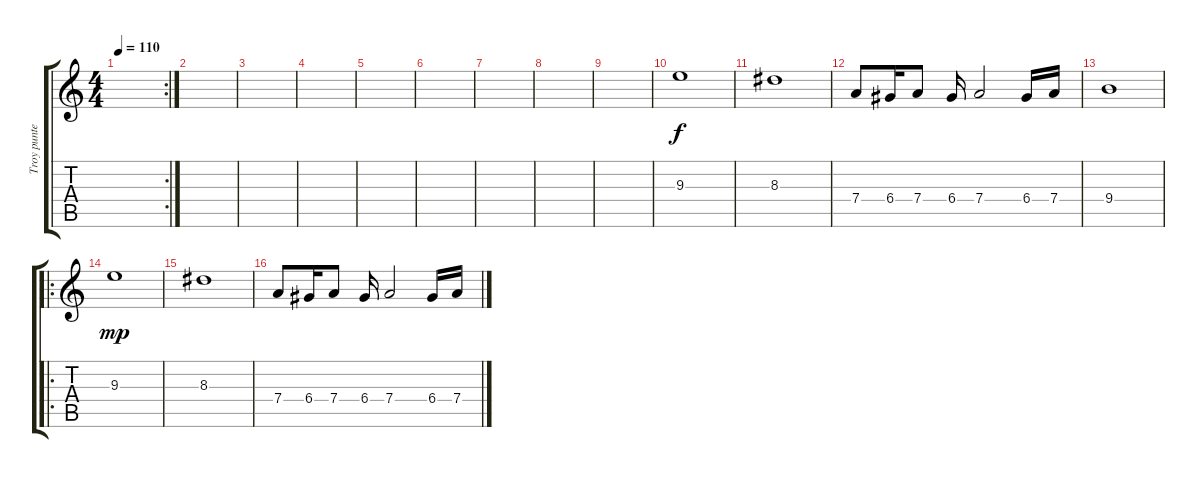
\track ("Troy punteo" "Troy punte") {instrument electricguitarjazz}
\staff {score tabs}
\tuning (E4 B3 G3 D3 A2 E2) {hide}
\rc 2
\ts (4 4)
\tempo 110
\clef g2
\ks c
|
|
|
|
|
|
|
|
|
9.3.1 |
8.3.1 |
7.4.8 6.4.16 7.4.8 6.4.16 7.4.2 6.4.16 7.4.16 |
9.4.1 |
\ro
9.3.1{dy mp} |
8.3.1 |
7.4.8 6.4.16 7.4.8 6.4.16 7.4.2 6.4.16 7.4.16
